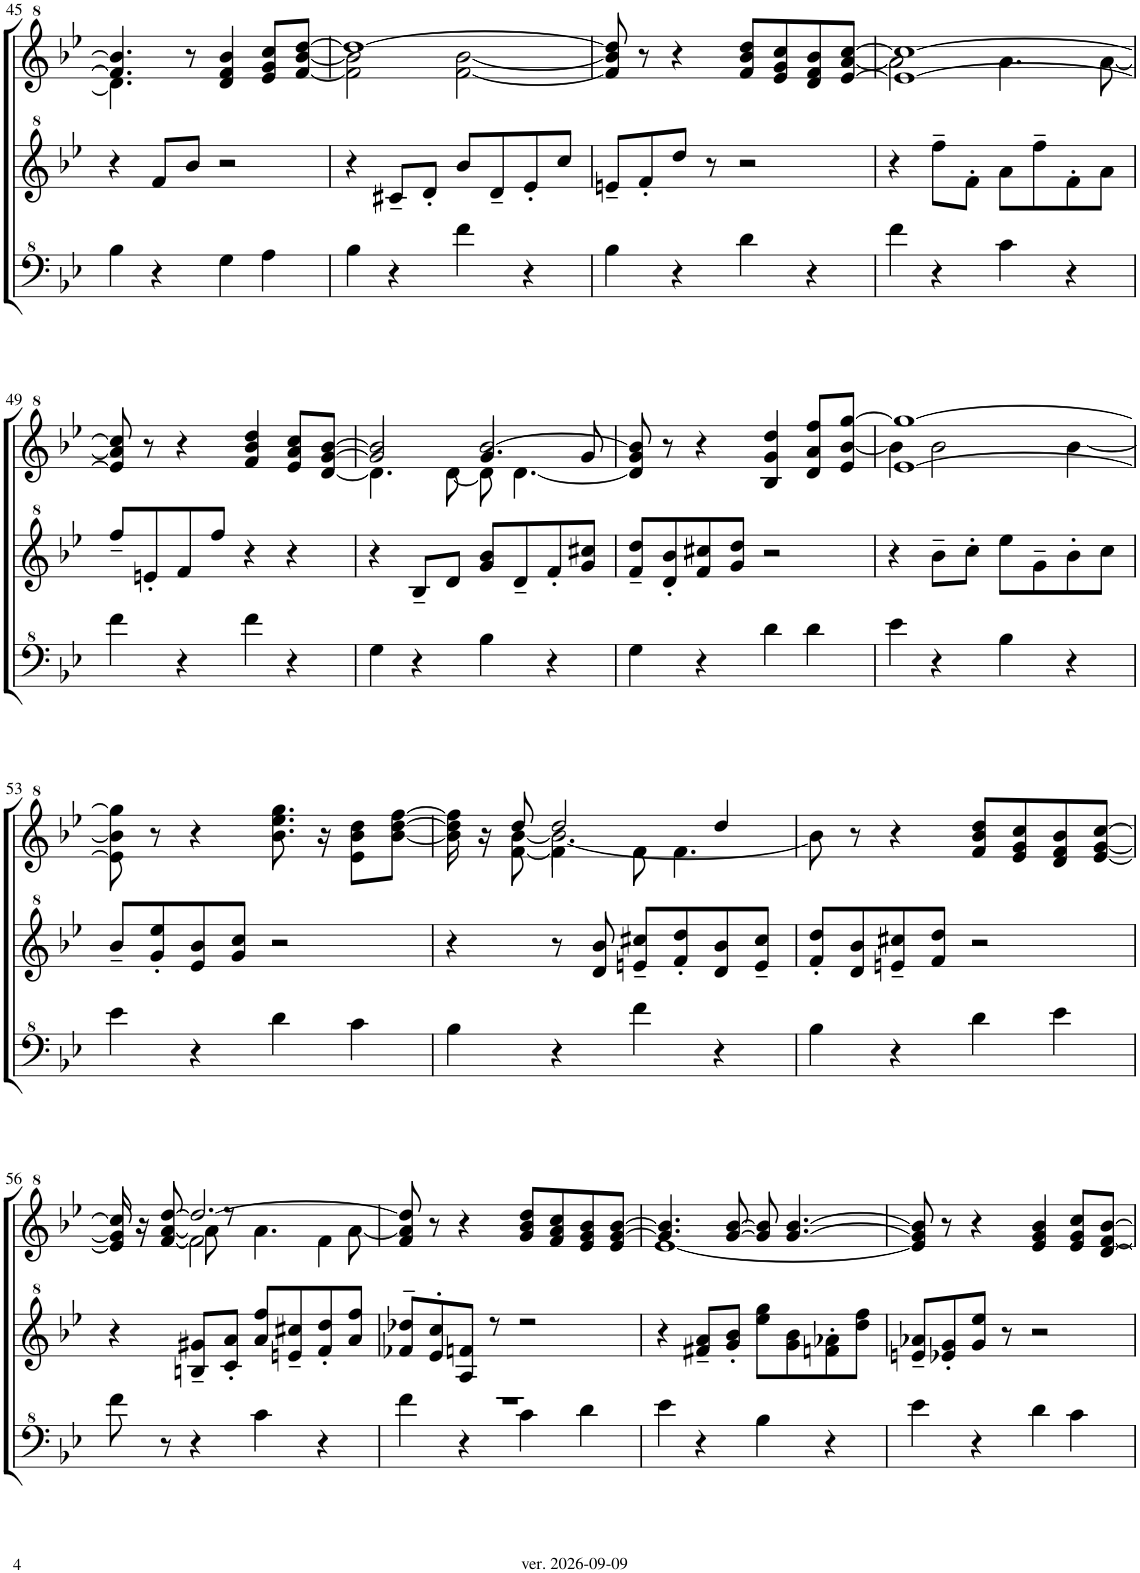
**kern	**kern	**kern
*part3	*part2	*part1
*staff3	*staff2	*staff1
*I"パンフルート	*I"パンフルート	*I"パンフルート
!!LO:PB:g=z
*clefF^4	*clefG^2	*clefG^2
*k[b-e-]	*k[b-e-]	*k[b-e-]
*M2/2	*M2/2	*M2/2
*met(c|)	*met(c|)	*met(c|)
=45	=45	=45
*	*	*^
4b-\	4r	4.ff/] 4.bb-/]	4.dd\]
4r	8ff/L	.	.
.	8bb-/J	8r	2ryy
4g\	2r	4dd/ 4ff/ 4bb-/	.
4a\	.	8ee-/ 8gg/ 8ccc/L	.
.	.	[8ff/ [8bb-/ [8ddd/J	8ryy
=46	=46	=46	=46
4b-\	4r	1ddd_	2ff\] 2bb-\]
4r	8cc#X~/L	.	.
.	8dd'/J	.	.
4ff\	8bb-/L	.	[2ff\ [2bb-\
.	8dd~/	.	.
4r	8ee-'/	.	.
.	8ccc/J	.	.
*	*	*v	*v
=47	=47	=47
4b-\	8een~/L	8ff/] 8bb-/] 8ddd/]
.	8ff'/	8r
4r	8ddd/J	4r
.	8r	.
4dd\	2r	8ff/ 8bb-/ 8ddd/L
.	.	8ee-/ 8gg/ 8ccc/
4r	.	8dd/ 8ff/ 8bb-/
.	.	[8ee-/ [8aa/ [8ccc/J
=48	=48	=48
*	*	*^
4ff\	4r	1ee-_ 1ccc_	2aa\]
4r	8fff~\L	.	.
.	8ff'\J	.	.
4cc\	8aa\L	.	4.aa\
.	8fff~\	.	.
4r	8ff'\	.	.
.	8aa\J	.	[8aa\
*	*	*v	*v
!!LO:LB:g=z
=49	=49	=49
4ff\	8fff~/L	8ee-/] 8aa/] 8ccc/]
.	8een'/	8r
4r	8ff/	4r
.	8fff/J	.
4ff\	4r	4ff/ 4bb-/ 4ddd/
4r	4r	8ee-/ 8aa/ 8ccc/L
.	.	[8dd/ [8gg/ [8bb-/J
=50	=50	=50
*	*	*^
*	*	*	*^
4g\	4r	2bb-/]	4.dd\]	2gg/]
4r	8b-~/L	.	.	.
.	8dd/J	.	[8dd\	.
4b-\	8gg/ 8bb-/L	[2bb-/	8dd\]	4.gg/
.	8dd~/	.	[4.dd\	.
4r	8ff'/	.	.	.
.	8gg/ 8ccc#X/J	.	.	8gg/
*	*	*v	*v	*v
=51	=51	=51
4g\	8ff/~ 8ddd/~L	8dd/] 8gg/ 8bb-/]
.	8dd/' 8bb-/'	8r
4r	8ff/ 8ccc#X/	4r
.	8gg/ 8ddd/J	.
4dd\	2r	4b-/ 4gg/ 4ddd/
4dd\	.	8dd/ 8aa/ 8fff/L
.	.	8ee-/ [8bb-/ [8ggg/J
=52	=52	=52
*	*	*^
4ee-\	4r	[1ee- 1ggg_	4bb-\]
4r	8bb-~\L	.	2bb-\
.	8ccc'\J	.	.
4b-\	8eee-\L	.	.
.	8gg~\	.	.
4r	8bb-'\	.	[4bb-\
.	8ccc\J	.	.
*	*	*v	*v
!!LO:LB:g=z
=53	=53	=53
4ee-\	8bb-~/L	8ee-\] 8bb-\] 8ggg\]
.	8gg/' 8eee-/'	8r
4r	8ee-/ 8bb-/	4r
.	8gg/ 8ccc/J	.
4dd\	2r	8.bb-\ 8.eee-\ 8.ggg\
.	.	16r
4cc\	.	8ee-\ 8bb-\ 8ddd\L
.	.	[8bb-\ [8ddd\ [8fff\J
=54	=54	=54
*	*	*^
*	*	*	*^
4b-\	4r	16bb-\] 16ddd\] 16fff\]	8ryy	4ryy
.	.	16r	.	.
.	.	8ddd/	[8ff\ [8bb-\	.
4r	8r	2ddd/	2.bb-\_	4ff\]
.	8dd/ 8bb-/	.	.	.
4ff\	8een/~ 8ccc#X/~L	.	.	8ff\
.	8ff/' 8ddd/'	.	.	4.ff\
4r	8dd/ 8bb-/	4ddd/	.	.
.	8ee/~ 8ccc#/~J	.	.	.
*	*	*v	*v	*v
=55	=55	=55
4b-\	8ff/' 8ddd/'L	8bb-\]
.	8dd/ 8bb-/	8r
4r	8een/~ 8ccc#X/~	4r
.	8ff/ 8ddd/J	.
4dd\	2r	8ff/ 8bb-/ 8ddd/L
.	.	8ee-/ 8gg/ 8ccc/
4ee-\	.	8dd/ 8ff/ 8bb-/
.	.	[8ee-/ [8gg/ [8ccc/J
!!LO:LB:g=z
=56	=56	=56
*	*	*^
*	*	*	*^
8ff\	4r	16ee-/] 16gg/] 16ccc/]	4ryy	4ryy
.	.	16r	.	.
8r	.	[8ff/ [8aa/ [8ddd/	.	.
4r	8bn/~ 8gg#X/~L	2.ddd/_	8aa\]	2ff\]
.	8cc/' 8aa/'J	.	8r	.
4cc\	8aa/ 8fff/L	.	4.aa\	.
.	8een/~ 8ccc#X/~	.	.	.
4r	8ff/' 8ddd/'	.	.	4ff\
.	8aa/ 8fff/J	.	[8aa\	.
*	*	*v	*v	*v
=57	=57	=57
*	*^	*
4ff\	8ff-X/~ 8ddd-X/~L	1r	8ff/ 8aa/] 8ddd/]
.	8ee-/' 8ccc/'	.	8r
4r	8a/ 8ffn/J	.	4r
.	8r	.	.
4cc\	2r	.	8gg/ 8bb-/ 8ddd/L
.	.	.	8ff/ 8aa/ 8ccc/
4dd\	.	.	8ee-/ 8gg/ 8bb-/
.	.	.	8ee-/ [8gg/ [8bb-/J
*	*v	*v	*
=58	=58	=58
*	*	*^
4ee-\	4r	4.gg/] 4.bb-/]	[1ee-
4r	8ff#X/~ 8aa/~L	.	.
.	8gg/' 8bb-/'J	[8gg/ [8bb-/	.
4b-\	8eee-\ 8ggg\L	8gg/] 8bb-/]	.
.	8gg\ 8bb-\	[4.gg/ [4.bb-/	.
4r	8ffn\' 8aa-X\'	.	.
.	8ddd\ 8fff\J	.	.
*	*	*v	*v
=59	=59	=59
4ee-\	8een/~ 8aa-X/~L	8ee-/] 8gg/] 8bb-/]
.	8ee-X/' 8gg/'	8r
4r	8gg/ 8eee-/J	4r
.	8r	.
4dd\	2r	4ee-/ 4gg/ 4bb-/
4cc\	.	8ee-/ 8gg/ 8ccc/L
.	.	[8dd/ [8ff/ [8bb-/J
=	=	=
*-	*-	*-
